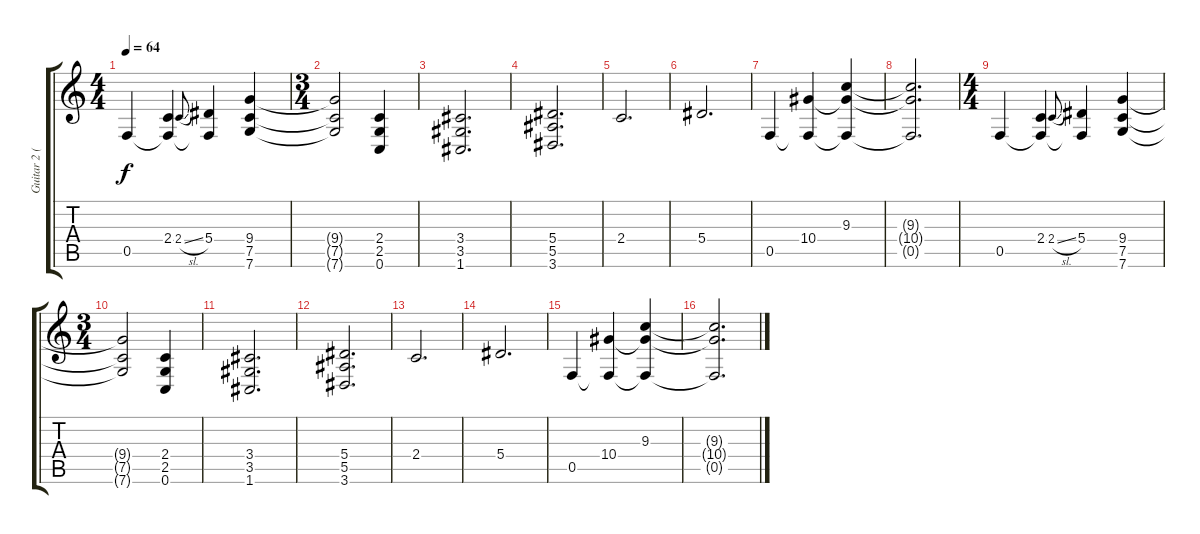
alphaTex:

\track ("Guitar 2 (Distortion)" "Guitar 2 (") {instrument distortionguitar}
\staff {score tabs}
\tuning (C4 G3 Eb3 Bb2 F2 C2) {hide}
\ts (4 4)
\tempo 64
\clef g2
\ks c
0.5.4{dy f} (2.4 0.5{t}).4 2.4{sl}.8{gr onbeat} (5.4 0.5{t}).4 (9.4 7.5 7.6).4 |
\ts (3 4)
(9.4{t} 7.5{t} 7.6{t}).2 (2.4 2.5 0.6).4 |
(3.4 3.5 1.6).2{d} |
(5.4 5.5 3.6).2{d} |
2.4.2{d} |
5.4.2{d} |
0.5.4 (10.4 0.5{t}).4 (9.3 10.4{t} 0.5{t}).4 |
(9.3{t} 10.4{t} 0.5{t}).2{d} |
\ts (4 4)
0.5.4 (2.4 0.5{t}).4 2.4{sl}.8{gr onbeat} (5.4 0.5{t}).4 (9.4 7.5 7.6).4 |
\ts (3 4)
(9.4{t} 7.5{t} 7.6{t}).2 (2.4 2.5 0.6).4 |
(3.4 3.5 1.6).2{d} |
(5.4 5.5 3.6).2{d} |
2.4.2{d} |
5.4.2{d} |
0.5.4 (10.4 0.5{t}).4 (9.3 10.4{t} 0.5{t}).4 |
(9.3{t} 10.4{t} 0.5{t}).2{d}
